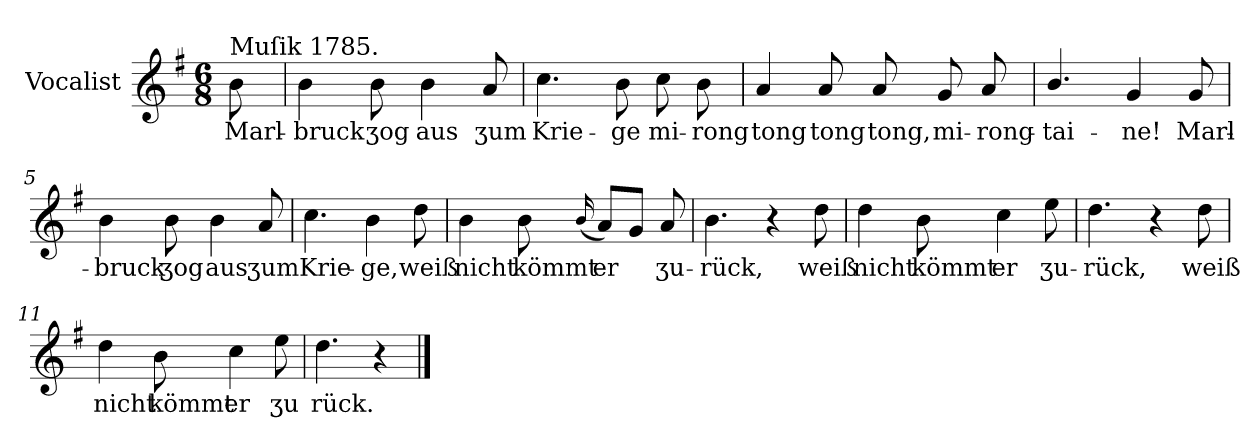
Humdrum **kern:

**kern	**text
*part1	*part1
*staff1	*staff1
*I"Vocalist	*
*k[f#]	*
*G:	*
*M6/8	*
=	=
!LO:TX:a:t=Muſik 1785.	!
8b	Marl-
=1	=1
4b	-bruck
8b	ʒog
4b	aus
8a	ʒum
=2	=2
4.cc	Krie-
8b	-ge
8cc	mi-
8b	-rong
=3	=3
4a	tong
8a	tong
8a	tong,
8g	mi-
8a	-rong-
=4	=4
4.b/	-tai-
4g	-ne!
8g	Marl-
=5	=5
4b	-bruck
8b	ʒog
4b	aus
8a	ʒum
=6	=6
4.cc	Krie-
4b	-ge,
8dd	weiß
=7	=7
4b	nicht
8b	kömmt
(16qqb	.
8aL)	er
8gJ	.
8a	ʒu-
=8	=8
4.b	-rück,
4r	.
8dd	weiß
=9	=9
4dd	nicht
8b	kömmt
4cc	er
8ee	ʒu-
=10	=10
4.dd	-rück,
4r	.
8dd	weiß
=11	=11
4dd	nicht
8b	kömmt
4cc	er
8ee	ʒu
=12	=12
4.dd	rück.
4r	.
==	==
*-	*-
